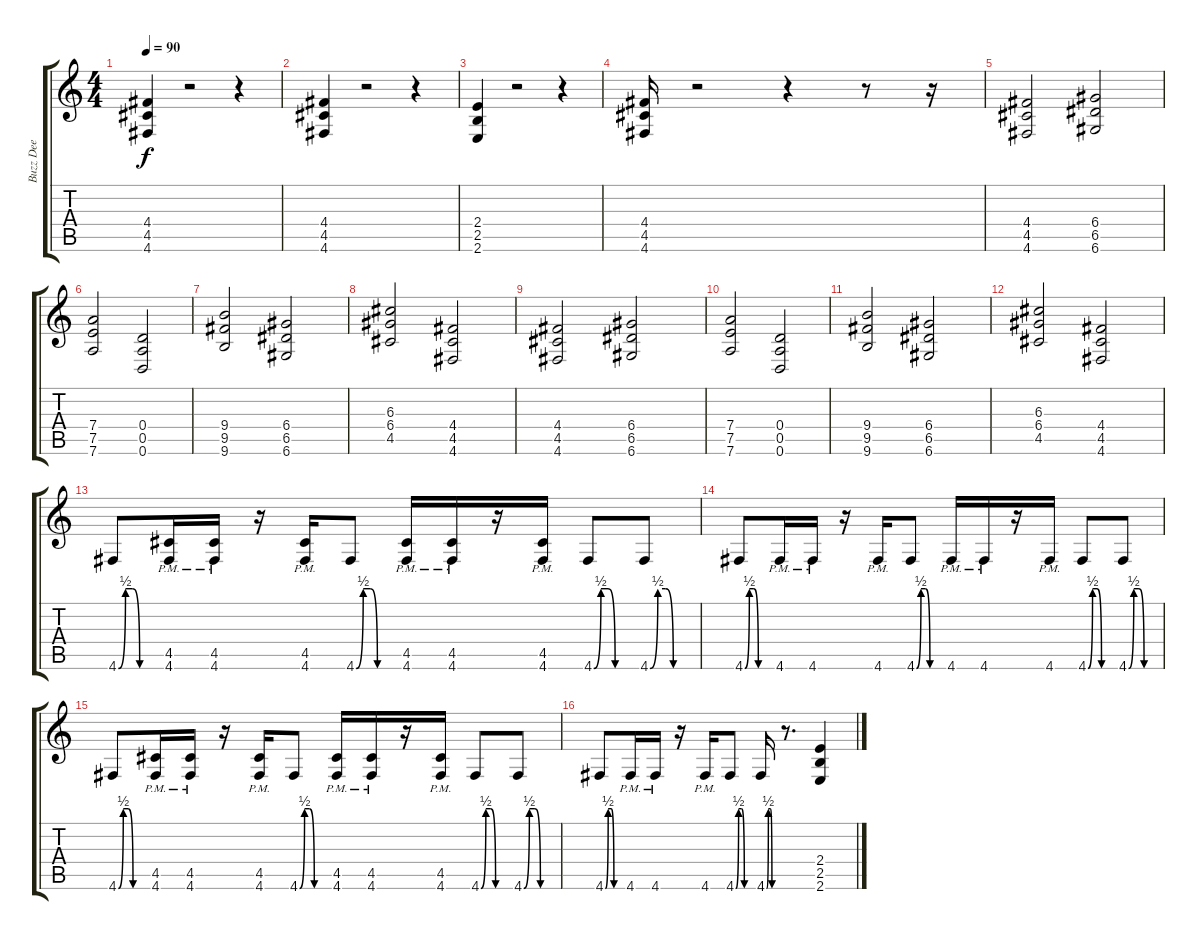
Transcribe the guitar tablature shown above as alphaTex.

\track ("Buzz Dee" "Buzz Dee") {instrument distortionguitar}
\staff {score tabs}
\tuning (E4 B3 G3 D3 A2 D2) {hide}
\ts (4 4)
\tempo 90
\clef g2
\ks c
(4.4 4.5 4.6).4{dy f} r.2 r.4 |
(4.4 4.5 4.6).4 r.2 r.4 |
(2.4 2.5 2.6).4 r.2 r.4 |
(4.4 4.5 4.6).16 r.2 r.4 r.8 r.16 |
(4.4 4.5 4.6).2 (6.4 6.5 6.6).2 |
(7.4 7.5 7.6).2 (0.4 0.5 0.6).2 |
(9.4 9.5 9.6).2 (6.4 6.5 6.6).2 |
(6.3 6.4 4.5).2 (4.4 4.5 4.6).2 |
(4.4 4.5 4.6).2 (6.4 6.5 6.6).2 |
(7.4 7.5 7.6).2 (0.4 0.5 0.6).2 |
(9.4 9.5 9.6).2 (6.4 6.5 6.6).2 |
(6.3 6.4 4.5).2 (4.4 4.5 4.6).2 |
4.6{be (custom 0 0 10 2 20 2 30 0 60 0)}.8 (4.5{pm} 4.6{pm}).16 (4.5{pm} 4.6{pm}).16 r.16 (4.5{pm} 4.6{pm}).16 4.6{be (custom 0 0 10 2 20 2 30 0 60 0)}.8 (4.5{pm} 4.6{pm}).16 (4.5{pm} 4.6{pm}).16 r.16 (4.5{pm} 4.6{pm}).16 4.6{be (custom 0 0 10 2 20 2 30 0 60 0)}.8 4.6{be (custom 0 0 10 2 20 2 30 0 60 0)}.8 |
4.6{be (custom 0 0 10 2 20 2 30 0 60 0)}.8 4.6{pm}.16 4.6{pm}.16 r.16 4.6{pm}.16 4.6{be (custom 0 0 10 2 20 2 30 0 60 0)}.8 4.6{pm}.16 4.6{pm}.16 r.16 4.6{pm}.16 4.6{be (custom 0 0 10 2 20 2 30 0 60 0)}.8 4.6{be (custom 0 0 10 2 20 2 30 0 60 0)}.8 |
4.6{be (custom 0 0 10 2 20 2 30 0 60 0)}.8 (4.5{pm} 4.6{pm}).16 (4.5{pm} 4.6{pm}).16 r.16 (4.5{pm} 4.6{pm}).16 4.6{be (custom 0 0 10 2 20 2 30 0 60 0)}.8 (4.5{pm} 4.6{pm}).16 (4.5{pm} 4.6{pm}).16 r.16 (4.5{pm} 4.6{pm}).16 4.6{be (custom 0 0 10 2 20 2 30 0 60 0)}.8 4.6{be (custom 0 0 10 2 20 2 30 0 60 0)}.8 |
4.6{be (custom 0 0 10 2 20 2 30 0 60 0)}.8 4.6{pm}.16 4.6{pm}.16 r.16 4.6{pm}.16 4.6{be (custom 0 0 10 2 20 2 30 0 60 0)}.8 4.6{be (custom 0 0 10 2 20 2 30 0 60 0)}.16 r.8{d} (2.4 2.5 2.6).4
